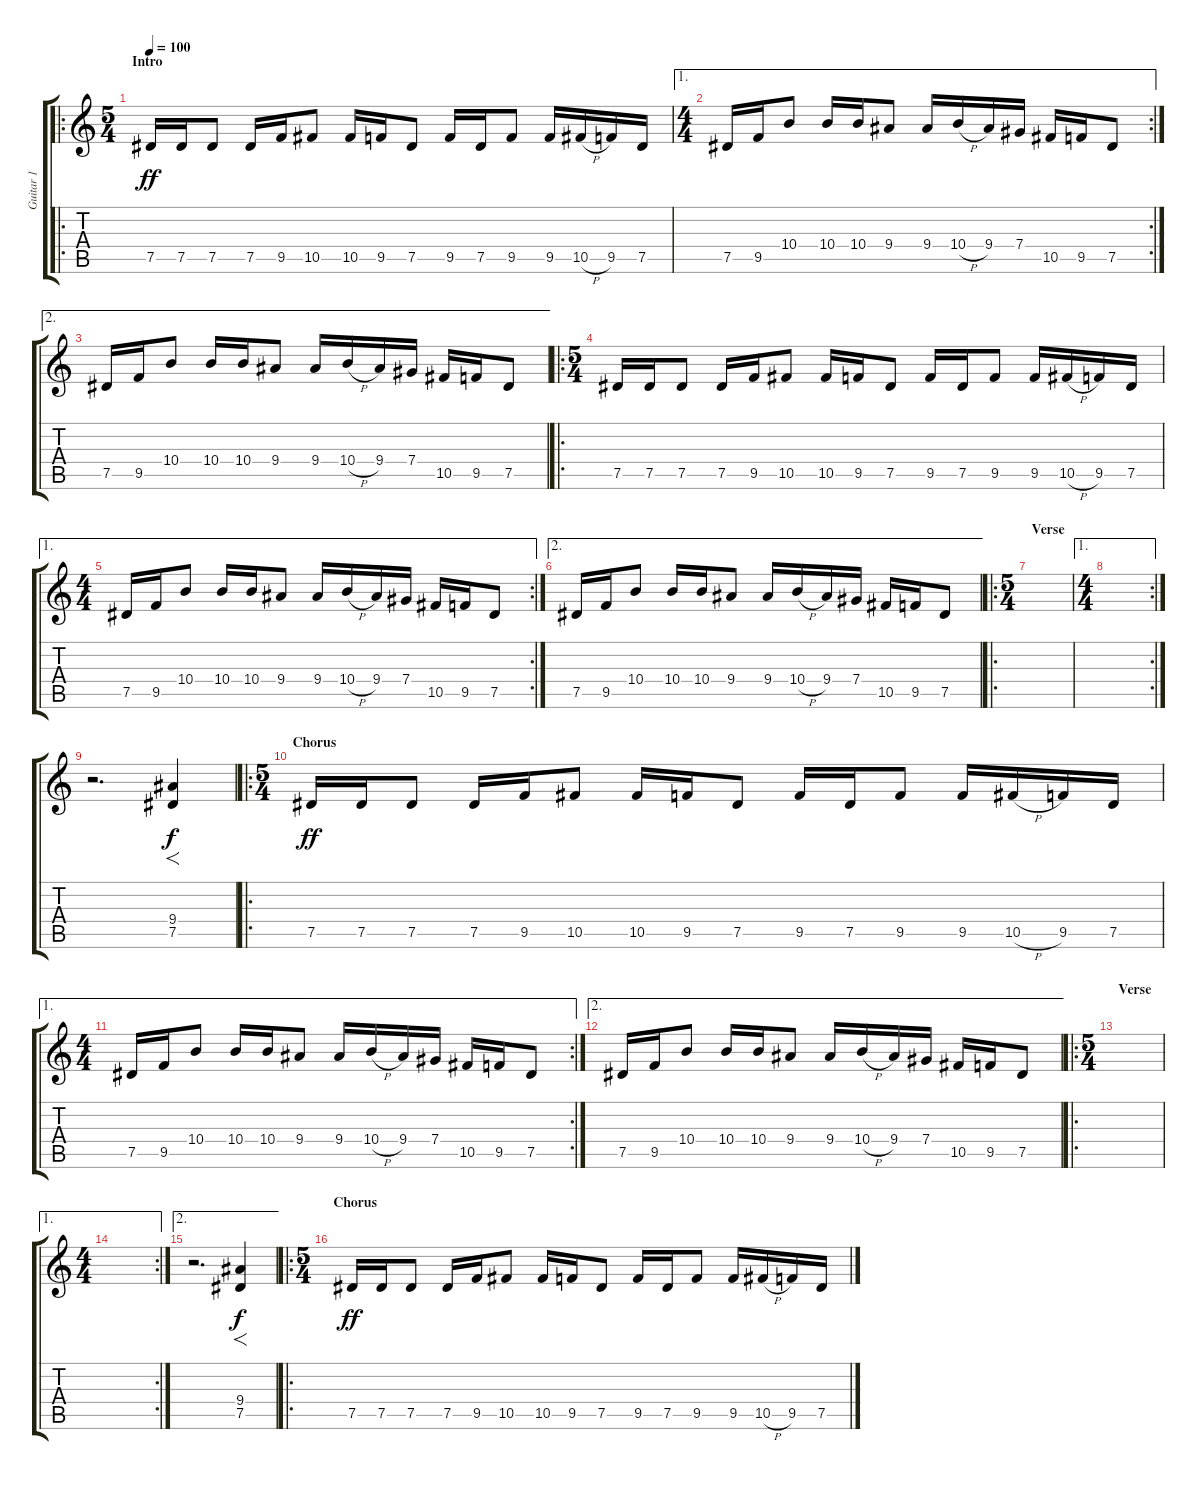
\track ("Guitar 1" "Guitar 1") {instrument distortionguitar}
\staff {score tabs}
\tuning (Eb4 Bb3 Gb3 Db3 Ab2 Eb2) {hide}
\ro
\ts (5 4)
\section ("" "Intro")
\tempo 100
\clef g2
\ks c
7.5.16{dy ff instrument electricguitarclean} 7.5.16 7.5.8 7.5.16 9.5.16 10.5.8 10.5.16 9.5.16 7.5.8 9.5.16 7.5.16 9.5.8 9.5.16 10.5{h}.16 9.5.16 7.5.16 |
\ae 1
\rc 2
\ts (4 4)
7.5.16 9.5.16 10.4.8 10.4.16 10.4.16 9.4.8 9.4.16 10.4{h}.16 9.4.16 7.4.16 10.5.16 9.5.16 7.5.8 |
\ae 2
7.5.16 9.5.16 10.4.8 10.4.16 10.4.16 9.4.8 9.4.16 10.4{h}.16 9.4.16 7.4.16 10.5.16 9.5.16 7.5.8 |
\ro
\ts (5 4)
7.5.16{instrument distortionguitar} 7.5.16 7.5.8 7.5.16 9.5.16 10.5.8 10.5.16 9.5.16 7.5.8 9.5.16 7.5.16 9.5.8 9.5.16 10.5{h}.16 9.5.16 7.5.16 |
\ae 1
\rc 2
\ts (4 4)
7.5.16 9.5.16 10.4.8 10.4.16 10.4.16 9.4.8 9.4.16 10.4{h}.16 9.4.16 7.4.16 10.5.16 9.5.16 7.5.8 |
\ae 2
7.5.16 9.5.16 10.4.8 10.4.16 10.4.16 9.4.8 9.4.16 10.4{h}.16 9.4.16 7.4.16 10.5.16 9.5.16 7.5.8 |
\ro
\ts (5 4)
\section ("" "Verse")
|
\ae 1
\rc 2
\ts (4 4)
|
r.2{d} (9.4 7.5).4{f dy f} |
\ro
\ts (5 4)
\section ("" "Chorus")
7.5.16{dy ff} 7.5.16 7.5.8 7.5.16 9.5.16 10.5.8 10.5.16 9.5.16 7.5.8 9.5.16 7.5.16 9.5.8 9.5.16 10.5{h}.16 9.5.16 7.5.16 |
\ae 1
\rc 2
\ts (4 4)
7.5.16 9.5.16 10.4.8 10.4.16 10.4.16 9.4.8 9.4.16 10.4{h}.16 9.4.16 7.4.16 10.5.16 9.5.16 7.5.8 |
\ae 2
7.5.16 9.5.16 10.4.8 10.4.16 10.4.16 9.4.8 9.4.16 10.4{h}.16 9.4.16 7.4.16 10.5.16 9.5.16 7.5.8 |
\ro
\ts (5 4)
\section ("" "Verse")
|
\ae 1
\rc 2
\ts (4 4)
|
\ae 2
r.2{d} (9.4 7.5).4{f dy f} |
\ro
\ts (5 4)
\section ("" "Chorus")
7.5.16{dy ff} 7.5.16 7.5.8 7.5.16 9.5.16 10.5.8 10.5.16 9.5.16 7.5.8 9.5.16 7.5.16 9.5.8 9.5.16 10.5{h}.16 9.5.16 7.5.16
